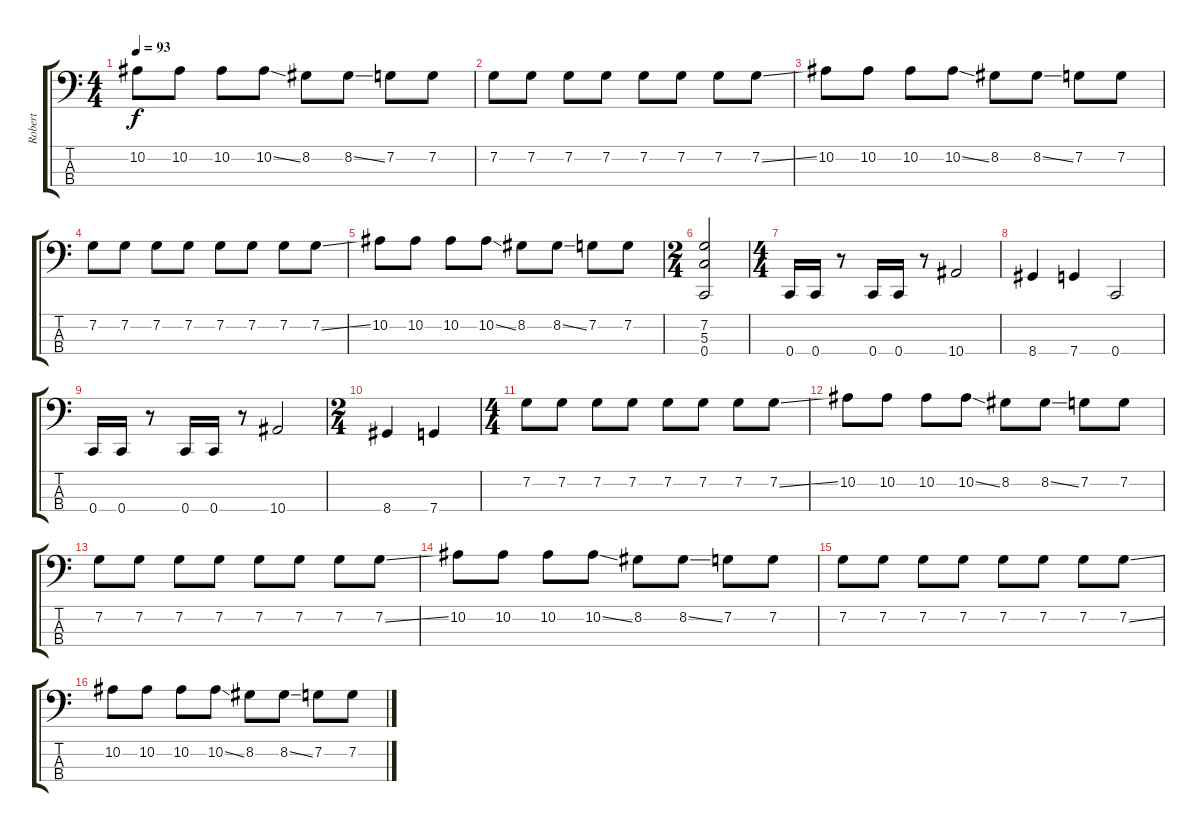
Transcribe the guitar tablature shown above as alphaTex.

\track ("Robert" "Robert") {instrument electricbassfinger}
\staff {score tabs}
\tuning (F2 C2 G1 C1) {hide}
\ts (4 4)
\tempo 93
\clef f4
\ks c
10.2.8{dy f} 10.2.8 10.2.8 10.2{ss}.8 8.2.8 8.2{ss}.8 7.2.8 7.2.8 |
7.2.8 7.2.8 7.2.8 7.2.8 7.2.8 7.2.8 7.2.8 7.2{ss}.8 |
10.2.8 10.2.8 10.2.8 10.2{ss}.8 8.2.8 8.2{ss}.8 7.2.8 7.2.8 |
7.2.8 7.2.8 7.2.8 7.2.8 7.2.8 7.2.8 7.2.8 7.2{ss}.8 |
10.2.8 10.2.8 10.2.8 10.2{ss}.8 8.2.8 8.2{ss}.8 7.2.8 7.2.8 |
\ts (2 4)
(7.2 5.3 0.4).2 |
\ts (4 4)
0.4.16 0.4.16 r.8 0.4.16 0.4.16 r.8 10.4.2 |
8.4.4 7.4.4 0.4.2 |
0.4.16 0.4.16 r.8 0.4.16 0.4.16 r.8 10.4.2 |
\ts (2 4)
8.4.4 7.4.4 |
\ts (4 4)
7.2.8 7.2.8 7.2.8 7.2.8 7.2.8 7.2.8 7.2.8 7.2{ss}.8 |
10.2.8 10.2.8 10.2.8 10.2{ss}.8 8.2.8 8.2{ss}.8 7.2.8 7.2.8 |
7.2.8 7.2.8 7.2.8 7.2.8 7.2.8 7.2.8 7.2.8 7.2{ss}.8 |
10.2.8 10.2.8 10.2.8 10.2{ss}.8 8.2.8 8.2{ss}.8 7.2.8 7.2.8 |
7.2.8 7.2.8 7.2.8 7.2.8 7.2.8 7.2.8 7.2.8 7.2{ss}.8 |
10.2.8 10.2.8 10.2.8 10.2{ss}.8 8.2.8 8.2{ss}.8 7.2.8 7.2.8
